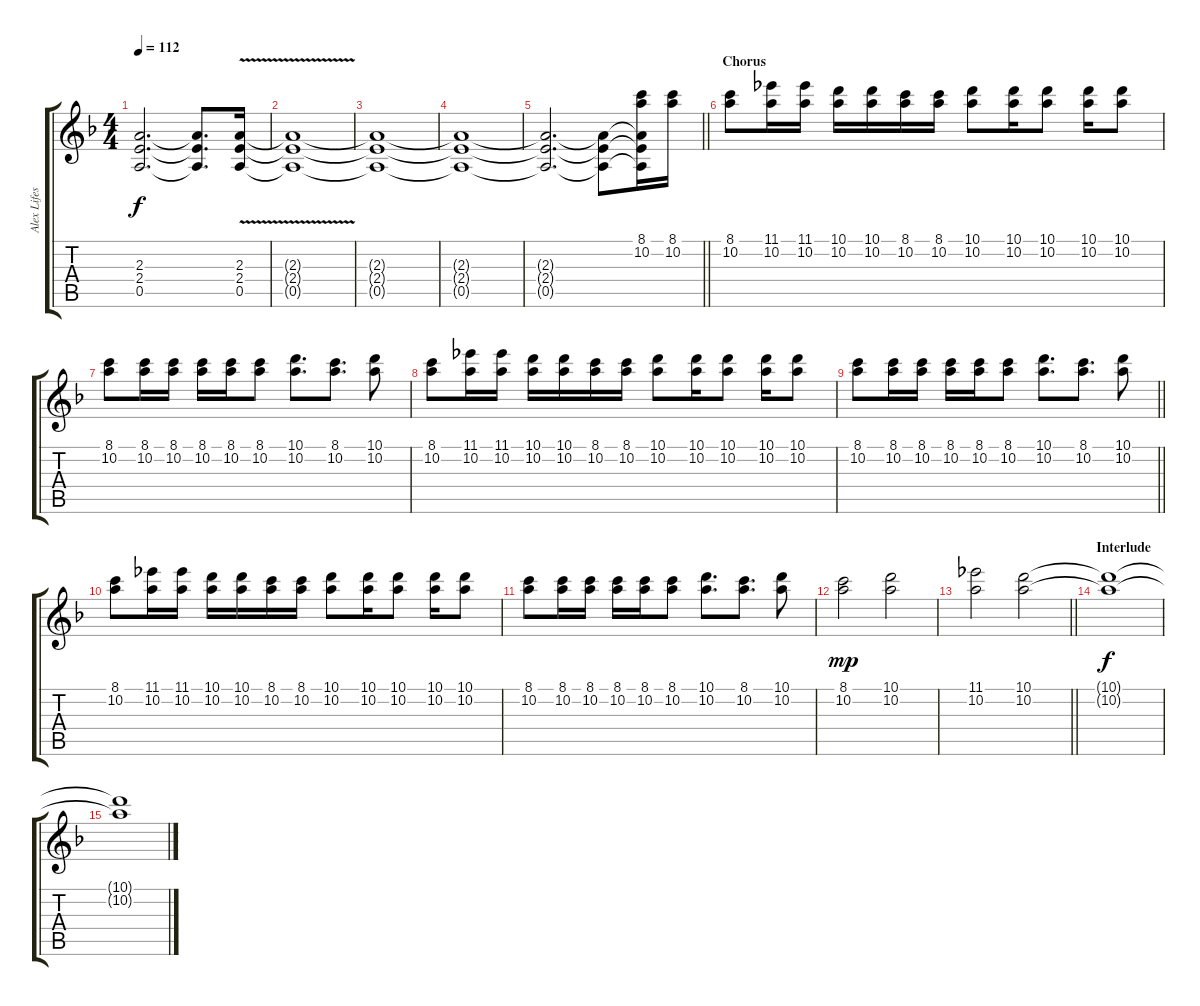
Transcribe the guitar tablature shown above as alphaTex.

\track ("Alex Lifeson" "Alex Lifes") {instrument distortionguitar}
\staff {score tabs}
\tuning (E4 B3 G3 D3 A2 E2) {hide}
\ts (4 4)
\tempo 112
\clef g2
\ks dminor
(2.3{t} 2.4{t} 0.5{t}).2{d dy f} (2.3{t} 2.4{t} 0.5{t}).8{d volume 10} (2.3 2.4{v} 0.5).16{volume 4} |
(2.3{t} 2.4{t} 0.5{t}).1 |
(2.3{t} 2.4{t} 0.5{t}).1 |
(2.3{t} 2.4{t} 0.5{t}).1 |
\barLineRight lightlight
(2.3{t} 2.4{t} 0.5{t}).2{d} (2.3{t} 2.4{t} 0.5{t}).8 (8.1 10.2 2.3{t} 2.4{t} 0.5{t}).16{volume 10} (8.1 10.2).16 |
\section ("" "Chorus")
(8.1 10.2).8 (11.1 10.2).16 (11.1 10.2).16 (10.1 10.2).16 (10.1 10.2).16 (8.1 10.2).16 (8.1 10.2).16 (10.1 10.2).8 (10.1 10.2).16 (10.1 10.2).8 (10.1 10.2).16 (10.1 10.2).8 |
(8.1 10.2).8 (8.1 10.2).16 (8.1 10.2).16 (8.1 10.2).16 (8.1 10.2).16 (8.1 10.2).8 (10.1 10.2).8{d} (8.1 10.2).8{d} (10.1 10.2).8 |
(8.1 10.2).8 (11.1 10.2).16 (11.1 10.2).16 (10.1 10.2).16 (10.1 10.2).16 (8.1 10.2).16 (8.1 10.2).16 (10.1 10.2).8 (10.1 10.2).16 (10.1 10.2).8 (10.1 10.2).16 (10.1 10.2).8 |
\barLineRight lightlight
(8.1 10.2).8 (8.1 10.2).16 (8.1 10.2).16 (8.1 10.2).16 (8.1 10.2).16 (8.1 10.2).8 (10.1 10.2).8{d} (8.1 10.2).8{d} (10.1 10.2).8 |
(8.1 10.2).8 (11.1 10.2).16 (11.1 10.2).16 (10.1 10.2).16 (10.1 10.2).16 (8.1 10.2).16 (8.1 10.2).16 (10.1 10.2).8 (10.1 10.2).16 (10.1 10.2).8 (10.1 10.2).16 (10.1 10.2).8 |
(8.1 10.2).8 (8.1 10.2).16 (8.1 10.2).16 (8.1 10.2).16 (8.1 10.2).16 (8.1 10.2).8 (10.1 10.2).8{d} (8.1 10.2).8{d} (10.1 10.2).8 |
(8.1 10.2).2{dy mp} (10.1 10.2).2 |
\barLineRight lightlight
(11.1 10.2).2 (10.1 10.2).2 |
\section ("" "Interlude")
(10.1{t} 10.2{t}).1{dy f} |
(10.1{t} 10.2{t}).1
